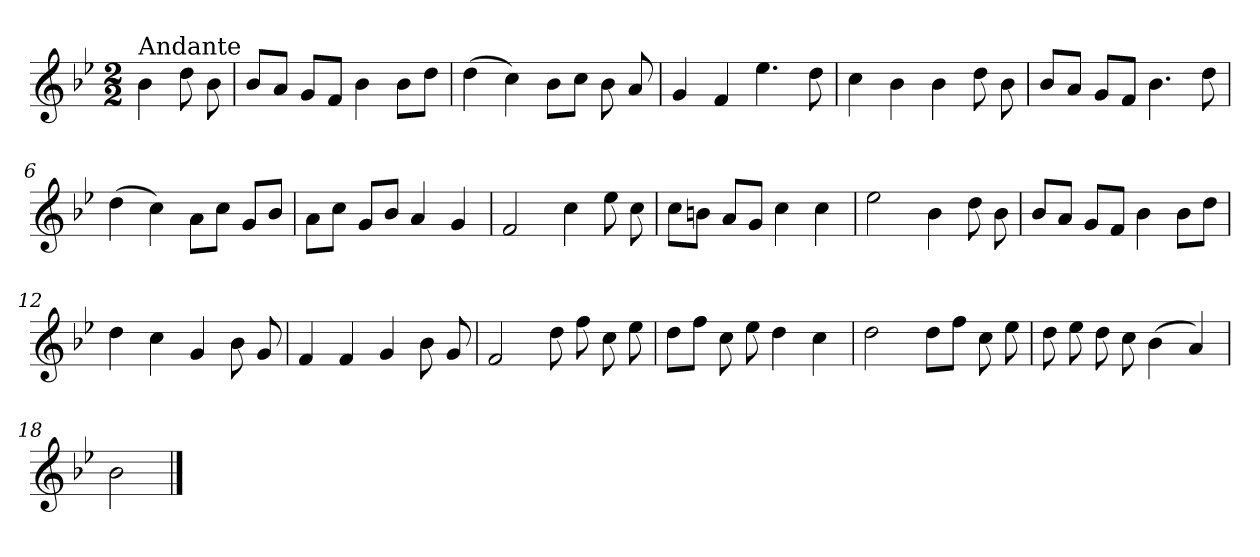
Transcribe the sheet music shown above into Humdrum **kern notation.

**kern
*part1
*staff1
*clefG2
*k[b-e-]
*g:
*M2/2
=
!LO:TX:a:t=Andante
4b-\
8dd\
8b-\
=1
8b-/L
8a/J
8g/L
8f/J
4b-\
8b-\L
8dd\J
=2
(>4dd\
4cc\)
8b-\L
8cc\J
8b-\
8a/
=3
4g/
4f/
4.ee-\
8dd\
=4
4cc\
4b-\
4b-\
8dd\
8b-\
!!LO:LB:g=z
=5
8b-/L
8a/J
8g/L
8f/J
4.b-\
8dd\
=6
(>4dd\
4cc\)
8a\L
8cc\J
8g/L
8b-/J
=7
8a\L
8cc\J
8g/L
8b-/J
4a/
4g/
=8
2f/
4cc\
8ee-\
8cc\
=9
8cc\L
8bn\J
8a/L
8g/J
4cc\
4cc\
!!LO:LB:g=z
=10
2ee-\
4b-\
8dd\
8b-\
=11
8b-/L
8a/J
8g/L
8f/J
4b-\
8b-\L
8dd\J
=12
4dd\
4cc\
4g/
8b-\
8g/
=13
4f/
4f/
4g/
8b-\
8g/
=14
2f/
8dd\
8ff\
8cc\
8ee-\
!!LO:LB:g=z
=15
8dd\L
8ff\J
8cc\
8ee-\
4dd\
4cc\
=16
2dd\
8dd\L
8ff\J
8cc\
8ee-\
=17
8dd\
8ee-\
8dd\
8cc\
(>4b-\
4a/)
=18
2b-\
==
*-
